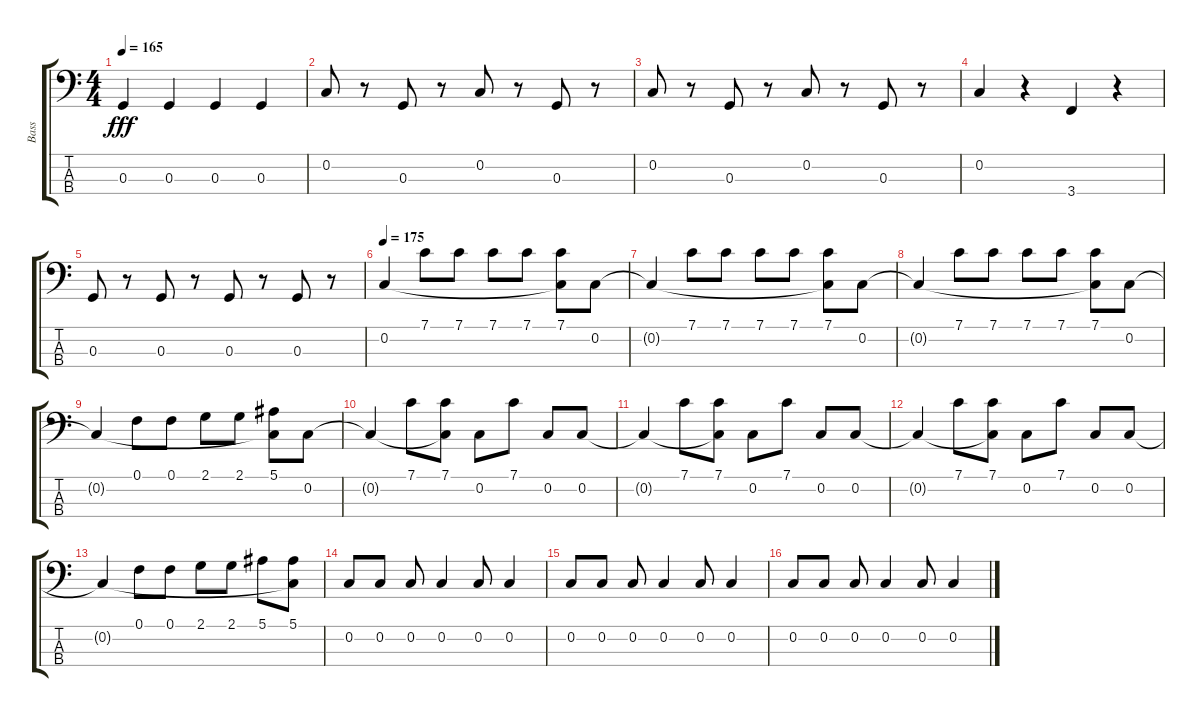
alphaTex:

\track ("Bass" "Bass") {instrument electricbassfinger}
\staff {score tabs}
\tuning (F2 C2 G1 D1) {hide}
\ts (4 4)
\tempo 165
\clef f4
\ks c
0.3.4{dy fff} 0.3.4 0.3.4 0.3.4 |
0.2.8 r.8 0.3.8 r.8 0.2.8 r.8 0.3.8 r.8 |
0.2.8 r.8 0.3.8 r.8 0.2.8 r.8 0.3.8 r.8 |
0.2.4 r.4 3.4.4 r.4 |
0.3.8 r.8 0.3.8 r.8 0.3.8 r.8 0.3.8 r.8 |
\tempo 175
0.2.4 7.1.8 7.1.8 7.1.8 7.1.8 (7.1 0.2{t}).8 0.2.8 |
0.2{t}.4 7.1.8 7.1.8 7.1.8 7.1.8 (7.1 0.2{t}).8 0.2.8 |
0.2{t}.4 7.1.8 7.1.8 7.1.8 7.1.8 (7.1 0.2{t}).8 0.2.8 |
0.2{t}.4 0.1.8 0.1.8 2.1.8 2.1.8 (5.1 0.2{t}).8 0.2.8 |
0.2{t}.4 7.1.8 (7.1 0.2{t}).8 0.2.8 7.1.8 0.2.8 0.2.8 |
0.2{t}.4 7.1.8 (7.1 0.2{t}).8 0.2.8 7.1.8 0.2.8 0.2.8 |
0.2{t}.4 7.1.8 (7.1 0.2{t}).8 0.2.8 7.1.8 0.2.8 0.2.8 |
0.2{t}.4 0.1.8 0.1.8 2.1.8 2.1.8 5.1.8 (5.1 0.2{t}).8 |
0.2.8 0.2.8 0.2.8 0.2.4 0.2.8 0.2.4 |
0.2.8 0.2.8 0.2.8 0.2.4 0.2.8 0.2.4 |
0.2.8 0.2.8 0.2.8 0.2.4 0.2.8 0.2.4
